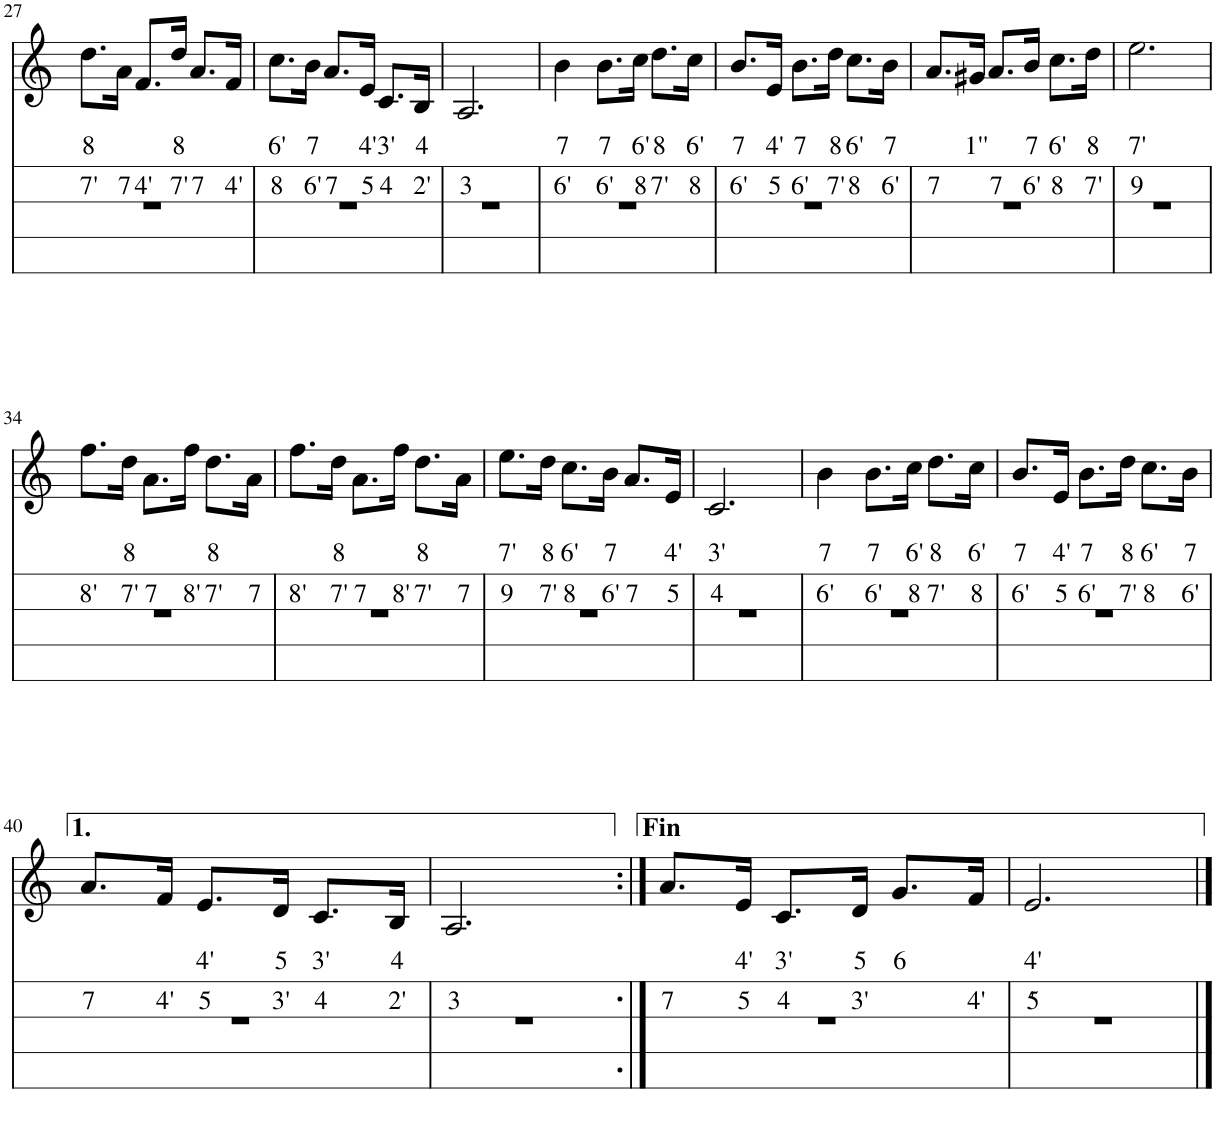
**kern	**kern	**text	**text
*part2	*part1	*part1	*part1
*staff2	*staff1	*staff1	*staff1
*I"Tablature	*I"Theme	*	*
!!LO:PB:g=z
*clefG2	*clefG2	*	*
*k[]	*k[]	*	*
*M3/4	*M3/4	*	*
=27	=27	=27	=27
!	!	!LO:LY:b	!LO:LY:b
2.r	8.dd\L	8	7'
!	!	!	!LO:LY:b
.	16a\Jk	.	7
!	!	!	!LO:LY:b
.	8.f/L	.	4'
!	!	!LO:LY:b	!LO:LY:b
.	16dd/Jk	8	7'
!	!	!	!LO:LY:b
.	8.a/L	.	7
!	!	!	!LO:LY:b
.	16f/Jk	.	4'
=28	=28	=28	=28
!	!	!LO:LY:b	!LO:LY:b
2.r	8.cc\L	6'	8
!	!	!LO:LY:b	!LO:LY:b
.	16b\Jk	7	6'
!	!	!	!LO:LY:b
.	8.a/L	.	7
!	!	!LO:LY:b	!LO:LY:b
.	16e/Jk	4'	5
!	!	!LO:LY:b	!LO:LY:b
.	8.c/L	3'	4
!	!	!LO:LY:b	!LO:LY:b
.	16B/Jk	4	2'
=29	=29	=29	=29
!	!	!	!LO:LY:b
2.r	2.A/	.	3
=30	=30	=30	=30
!	!	!LO:LY:b	!LO:LY:b
2.r	4b\	7	6'
!	!	!LO:LY:b	!LO:LY:b
.	8.b\L	7	6'
!	!	!LO:LY:b	!LO:LY:b
.	16cc\Jk	6'	8
!	!	!LO:LY:b	!LO:LY:b
.	8.dd\L	8	7'
!	!	!LO:LY:b	!LO:LY:b
.	16cc\Jk	6'	8
=31	=31	=31	=31
!	!	!LO:LY:b	!LO:LY:b
2.r	8.b/L	7	6'
!	!	!LO:LY:b	!LO:LY:b
.	16e/Jk	4'	5
!	!	!LO:LY:b	!LO:LY:b
.	8.b\L	7	6'
!	!	!LO:LY:b	!LO:LY:b
.	16dd\Jk	8	7'
!	!	!LO:LY:b	!LO:LY:b
.	8.cc\L	6'	8
!	!	!LO:LY:b	!LO:LY:b
.	16b\Jk	7	6'
=32	=32	=32	=32
!	!	!	!LO:LY:b
2.r	8.a/L	.	7
!	!	!LO:LY:b	!
.	16g#X/Jk	1''	.
!	!	!	!LO:LY:b
.	8.a/L	.	7
!	!	!LO:LY:b	!LO:LY:b
.	16b/Jk	7	6'
!	!	!LO:LY:b	!LO:LY:b
.	8.cc\L	6'	8
!	!	!LO:LY:b	!LO:LY:b
.	16dd\Jk	8	7'
=33	=33	=33	=33
!	!	!LO:LY:b	!LO:LY:b
2.r	2.ee\	7'	9
!!LO:LB:g=z
=34	=34	=34	=34
!	!	!	!LO:LY:b
2.r	8.ff\L	.	8'
!	!	!LO:LY:b	!LO:LY:b
.	16dd\Jk	8	7'
!	!	!	!LO:LY:b
.	8.a\L	.	7
!	!	!	!LO:LY:b
.	16ff\Jk	.	8'
!	!	!LO:LY:b	!LO:LY:b
.	8.dd\L	8	7'
!	!	!	!LO:LY:b
.	16a\Jk	.	7
=35	=35	=35	=35
!	!	!	!LO:LY:b
2.r	8.ff\L	.	8'
!	!	!LO:LY:b	!LO:LY:b
.	16dd\Jk	8	7'
!	!	!	!LO:LY:b
.	8.a\L	.	7
!	!	!	!LO:LY:b
.	16ff\Jk	.	8'
!	!	!LO:LY:b	!LO:LY:b
.	8.dd\L	8	7'
!	!	!	!LO:LY:b
.	16a\Jk	.	7
=36	=36	=36	=36
!	!	!LO:LY:b	!LO:LY:b
2.r	8.ee\L	7'	9
!	!	!LO:LY:b	!LO:LY:b
.	16dd\Jk	8	7'
!	!	!LO:LY:b	!LO:LY:b
.	8.cc\L	6'	8
!	!	!LO:LY:b	!LO:LY:b
.	16b\Jk	7	6'
!	!	!	!LO:LY:b
.	8.a/L	.	7
!	!	!LO:LY:b	!LO:LY:b
.	16e/Jk	4'	5
=37	=37	=37	=37
!	!	!LO:LY:b	!LO:LY:b
2.r	2.c/	3'	4
=38	=38	=38	=38
!	!	!LO:LY:b	!LO:LY:b
2.r	4b\	7	6'
!	!	!LO:LY:b	!LO:LY:b
.	8.b\L	7	6'
!	!	!LO:LY:b	!LO:LY:b
.	16cc\Jk	6'	8
!	!	!LO:LY:b	!LO:LY:b
.	8.dd\L	8	7'
!	!	!LO:LY:b	!LO:LY:b
.	16cc\Jk	6'	8
=39	=39	=39	=39
!	!	!LO:LY:b	!LO:LY:b
2.r	8.b/L	7	6'
!	!	!LO:LY:b	!LO:LY:b
.	16e/Jk	4'	5
!	!	!LO:LY:b	!LO:LY:b
.	8.b\L	7	6'
!	!	!LO:LY:b	!LO:LY:b
.	16dd\Jk	8	7'
!	!	!LO:LY:b	!LO:LY:b
.	8.cc\L	6'	8
!	!	!LO:LY:b	!LO:LY:b
.	16b\Jk	7	6'
!!LO:LB:g=z
=40	=40	=40	=40
!	!	!	!LO:LY:b
2.r	8.a/L	.	7
!	!	!	!LO:LY:b
.	16f/Jk	.	4'
!	!	!LO:LY:b	!LO:LY:b
.	8.e/L	4'	5
!	!	!LO:LY:b	!LO:LY:b
.	16d/Jk	5	3'
!	!	!LO:LY:b	!LO:LY:b
.	8.c/L	3'	4
!	!	!LO:LY:b	!LO:LY:b
.	16B/Jk	4	2'
=41	=41	=41	=41
!	!	!	!LO:LY:b
2.r	2.A/	.	3
=42:|!	=42:|!	=42:|!	=42:|!
!	!	!	!LO:LY:b
2.r	8.a/L	.	7
!	!	!LO:LY:b	!LO:LY:b
.	16e/Jk	4'	5
!	!	!LO:LY:b	!LO:LY:b
.	8.c/L	3'	4
!	!	!LO:LY:b	!LO:LY:b
.	16d/Jk	5	3'
!	!	!LO:LY:b	!
.	8.g/L	6	.
!	!	!	!LO:LY:b
.	16f/Jk	.	4'
=43	=43	=43	=43
!	!	!LO:LY:b	!LO:LY:b
2.r	2.e/	4'	'
==	==	==	==
*-	*-	*-	*-
